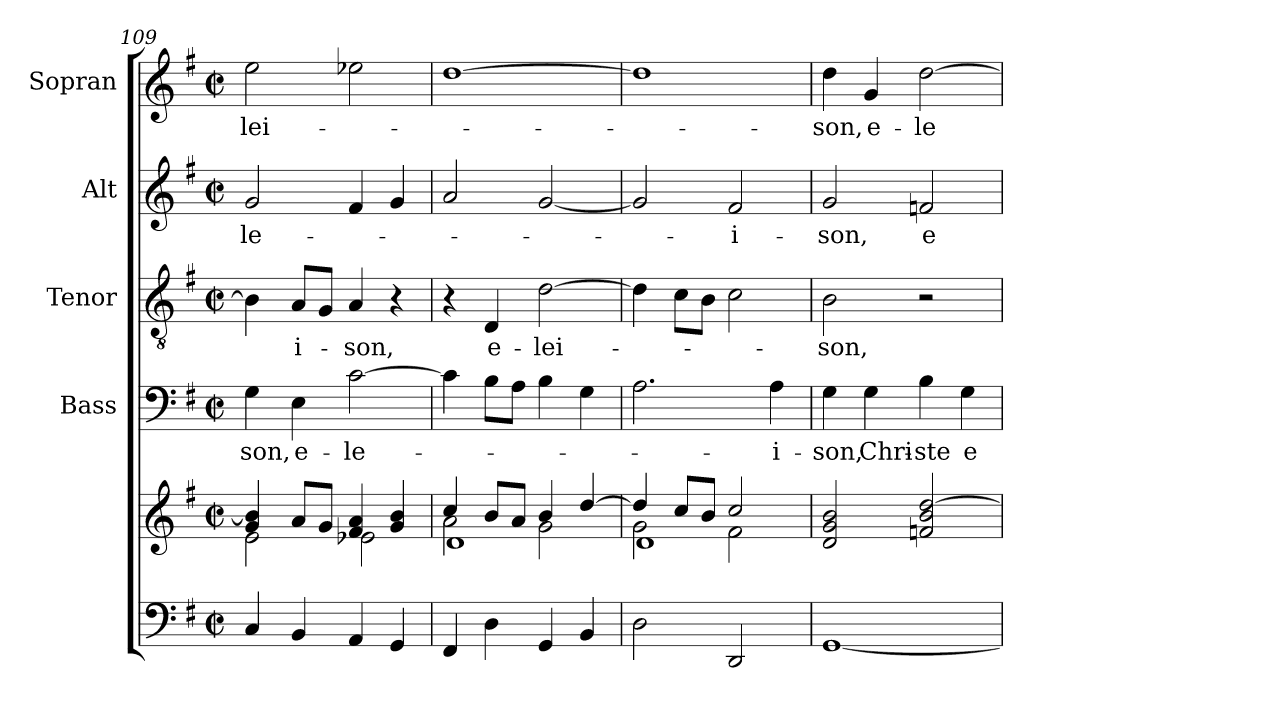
**kern	**kern	**kern	**text	**kern	**text	**kern	**text	**kern	**text
*part5	*part5	*part4	*part4	*part3	*part3	*part2	*part2	*part1	*part1
*staff6	*staff5	*staff4	*staff4	*staff3	*staff3	*staff2	*staff2	*staff1	*staff1
*	*	*I"Bass	*	*I"Tenor	*	*I"Alt	*	*I"Sopran	*
*	*	*I'B.	*	*I'T.	*	*I'A.	*	*I'S.	*
*clefF4	*clefG2	*clefF4	*	*clefGv2	*	*clefG2	*	*clefG2	*
*k[f#]	*k[f#]	*k[f#]	*	*k[f#]	*	*k[f#]	*	*k[f#]	*
*G:	*G:	*G:	*	*G:	*	*G:	*	*G:	*
*M2/2	*M2/2	*M2/2	*	*M2/2	*	*M2/2	*	*M2/2	*
*met(c|)	*met(c|)	*met(c|)	*	*met(c|)	*	*met(c|)	*	*met(c|)	*
=109	=109	=109	=109	=109	=109	=109	=109	=109	=109
*	*^	*	*	*	*	*	*	*	*
!	!	!	!	!LO:LY:b	!	!	!	!LO:LY:b	!	!LO:LY:b
4C/	4g/ 4b/]	2e\	4G\	-son,	4B\]	.	2g/	-le-	2ee\	-lei-
!	!	!	!	!LO:LY:b	!	!LO:LY:b	!	!	!	!
4BB/	8a/L	.	4E\	e-	8A/L	-i-	.	.	.	.
.	8g/J	.	.	.	8G/J	.	.	.	.	.
!	!	!	!	!LO:LY:b	!	!LO:LY:b	!	!	!	!
4AA/	4f#/ 4a/	2e-X\	[2c\	-le-	4A/	-son,	4f#/	.	2ee-X\	.
4GG/	4g/ 4b/	.	.	.	4r	.	4g/	.	.	.
=110	=110	=110	=110	=110	=110	=110	=110	=110	=110	=110
*	*	*^	*	*	*	*	*	*	*	*
4FF#/	4cc/	2a\	1d	4c\]	.	4r	.	2a/	.	[1dd	.
!	!	!	!	!	!	!	!LO:LY:b	!	!	!	!
4D\	8b/L	.	.	8B\L	.	4D/	e-	.	.	.	.
.	8a/J	.	.	8A\J	.	.	.	.	.	.	.
!	!	!	!	!	!	!	!LO:LY:b	!	!	!	!
4GG/	4b/	2g\	.	4B\	.	[2d\	-lei-	[2g/	.	.	.
4BB/	[>4dd/	.	.	4G\	.	.	.	.	.	.	.
!!LO:LB:g=z
=111	=111	=111	=111	=111	=111	=111	=111	=111	=111	=111	=111
2D\	4dd/]	2g\	1d	2.A\	.	4d\]	.	2g/]	.	1dd]	.
.	8cc/L	.	.	.	.	8c\L	.	.	.	.	.
.	8b/J	.	.	.	.	8B\J	.	.	.	.	.
!	!	!	!	!	!	!	!	!	!LO:LY:b	!	!
2DD/	2cc/	2f#\	.	.	.	2c\	.	2f#/	-i-	.	.
!	!	!	!	!	!LO:LY:b	!	!	!	!	!	!
.	.	.	.	4A\	-i-	.	.	.	.	.	.
*	*v	*v	*v	*	*	*	*	*	*	*	*
=112	=112	=112	=112	=112	=112	=112	=112	=112	=112
!	!	!	!LO:LY:b	!	!LO:LY:b	!	!LO:LY:b	!	!LO:LY:b
[1GG	2d/ 2g/ 2b/	4G\	-son,	2B\	-son,	2g/	-son,	4dd\	-son,
!	!	!	!LO:LY:b	!	!	!	!	!	!LO:LY:b
.	.	4G\	Chri-	.	.	.	.	4g/	e-
!	!	!	!LO:LY:b	!	!	!	!LO:LY:b	!	!LO:LY:b
.	2fn/ 2b/ [>2dd/	4B\	-ste	2r	.	2fn/	e-	[2dd\	-le-
!	!	!	!LO:LY:b	!	!	!	!	!	!
.	.	4G\	e-	.	.	.	.	.	.
=	=	=	=	=	=	=	=	=	=
*-	*-	*-	*-	*-	*-	*-	*-	*-	*-
